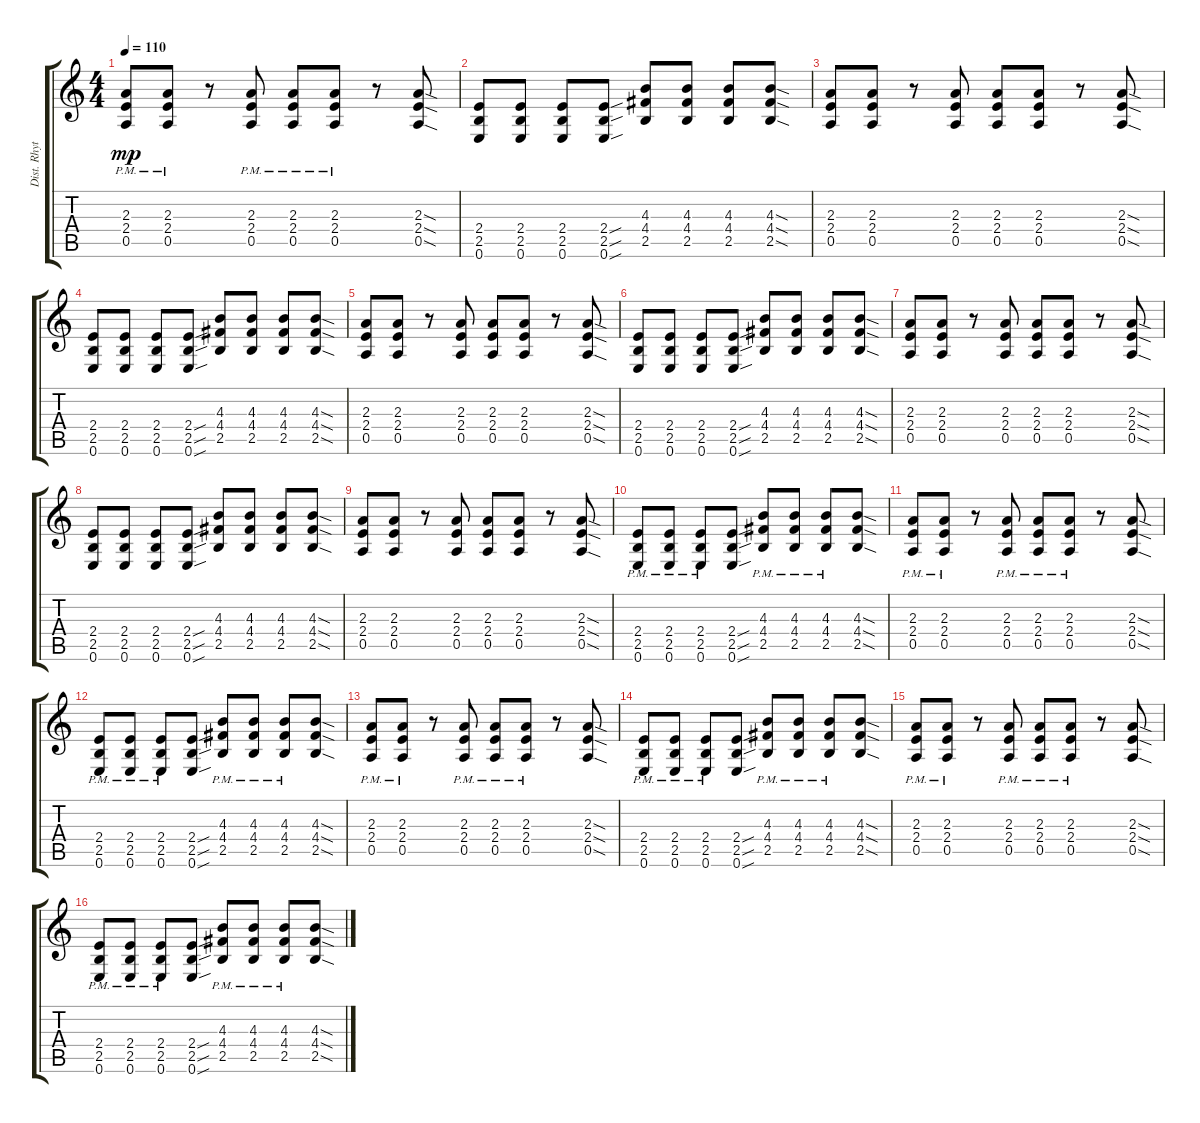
\track ("Dist. Rhythm" "Dist. Rhyt") {instrument distortionguitar}
\staff {score tabs}
\tuning (E4 B3 G3 D3 A2 E2) {hide}
\ts (4 4)
\tempo 110
\clef g2
\ks c
(2.3{pm} 2.4{pm} 0.5{pm}).8{dy mp} (2.3{pm} 2.4{pm} 0.5{pm}).8 r.8 (2.3{pm} 2.4{pm} 0.5{pm}).8 (2.3{pm} 2.4{pm} 0.5{pm}).8 (2.3{pm} 2.4{pm} 0.5{pm}).8 r.8 (2.3{sod} 2.4{sod} 0.5{sod}).8 |
(2.4 2.5 0.6).8 (2.4 2.5 0.6).8 (2.4 2.5 0.6).8 (2.4{sou} 2.5{sou} 0.6{sou}).8 (4.3 4.4 2.5).8 (4.3 4.4 2.5).8 (4.3 4.4 2.5).8 (4.3{sod} 4.4{sod} 2.5{sod}).8 |
(2.3 2.4 0.5).8 (2.3 2.4 0.5).8 r.8 (2.3 2.4 0.5).8 (2.3 2.4 0.5).8 (2.3 2.4 0.5).8 r.8 (2.3{sod} 2.4{sod} 0.5{sod}).8 |
(2.4 2.5 0.6).8 (2.4 2.5 0.6).8 (2.4 2.5 0.6).8 (2.4{sou} 2.5{sou} 0.6{sou}).8 (4.3 4.4 2.5).8 (4.3 4.4 2.5).8 (4.3 4.4 2.5).8 (4.3{sod} 4.4{sod} 2.5{sod}).8 |
(2.3 2.4 0.5).8 (2.3 2.4 0.5).8 r.8 (2.3 2.4 0.5).8 (2.3 2.4 0.5).8 (2.3 2.4 0.5).8 r.8 (2.3{sod} 2.4{sod} 0.5{sod}).8 |
(2.4 2.5 0.6).8 (2.4 2.5 0.6).8 (2.4 2.5 0.6).8 (2.4{sou} 2.5{sou} 0.6{sou}).8 (4.3 4.4 2.5).8 (4.3 4.4 2.5).8 (4.3 4.4 2.5).8 (4.3{sod} 4.4{sod} 2.5{sod}).8 |
(2.3 2.4 0.5).8 (2.3 2.4 0.5).8 r.8 (2.3 2.4 0.5).8 (2.3 2.4 0.5).8 (2.3 2.4 0.5).8 r.8 (2.3{sod} 2.4{sod} 0.5{sod}).8 |
(2.4 2.5 0.6).8 (2.4 2.5 0.6).8 (2.4 2.5 0.6).8 (2.4{sou} 2.5{sou} 0.6{sou}).8 (4.3 4.4 2.5).8 (4.3 4.4 2.5).8 (4.3 4.4 2.5).8 (4.3{sod} 4.4{sod} 2.5{sod}).8 |
(2.3 2.4 0.5).8 (2.3 2.4 0.5).8 r.8 (2.3 2.4 0.5).8 (2.3 2.4 0.5).8 (2.3 2.4 0.5).8 r.8 (2.3{sod} 2.4{sod} 0.5{sod}).8 |
(2.4{pm} 2.5{pm} 0.6{pm}).8 (2.4{pm} 2.5{pm} 0.6{pm}).8 (2.4{pm} 2.5{pm} 0.6{pm}).8 (2.4{sou} 2.5{sou} 0.6{sou}).8 (4.3{pm} 4.4{pm} 2.5{pm}).8 (4.3{pm} 4.4{pm} 2.5{pm}).8 (4.3{pm} 4.4{pm} 2.5{pm}).8 (4.3{sod} 4.4{sod} 2.5{sod}).8 |
(2.3{pm} 2.4{pm} 0.5{pm}).8 (2.3{pm} 2.4{pm} 0.5{pm}).8 r.8 (2.3{pm} 2.4{pm} 0.5{pm}).8 (2.3{pm} 2.4{pm} 0.5{pm}).8 (2.3{pm} 2.4{pm} 0.5{pm}).8 r.8 (2.3{sod} 2.4{sod} 0.5{sod}).8 |
(2.4{pm} 2.5{pm} 0.6{pm}).8 (2.4{pm} 2.5{pm} 0.6{pm}).8 (2.4{pm} 2.5{pm} 0.6{pm}).8 (2.4{sou} 2.5{sou} 0.6{sou}).8 (4.3{pm} 4.4{pm} 2.5{pm}).8 (4.3{pm} 4.4{pm} 2.5{pm}).8 (4.3{pm} 4.4{pm} 2.5{pm}).8 (4.3{sod} 4.4{sod} 2.5{sod}).8 |
(2.3{pm} 2.4{pm} 0.5{pm}).8 (2.3{pm} 2.4{pm} 0.5{pm}).8 r.8 (2.3{pm} 2.4{pm} 0.5{pm}).8 (2.3{pm} 2.4{pm} 0.5{pm}).8 (2.3{pm} 2.4{pm} 0.5{pm}).8 r.8 (2.3{sod} 2.4{sod} 0.5{sod}).8 |
(2.4{pm} 2.5{pm} 0.6{pm}).8 (2.4{pm} 2.5{pm} 0.6{pm}).8 (2.4{pm} 2.5{pm} 0.6{pm}).8 (2.4{sou} 2.5{sou} 0.6{sou}).8 (4.3{pm} 4.4{pm} 2.5{pm}).8 (4.3{pm} 4.4{pm} 2.5{pm}).8 (4.3{pm} 4.4{pm} 2.5{pm}).8 (4.3{sod} 4.4{sod} 2.5{sod}).8 |
(2.3{pm} 2.4{pm} 0.5{pm}).8 (2.3{pm} 2.4{pm} 0.5{pm}).8 r.8 (2.3{pm} 2.4{pm} 0.5{pm}).8 (2.3{pm} 2.4{pm} 0.5{pm}).8 (2.3{pm} 2.4{pm} 0.5{pm}).8 r.8 (2.3{sod} 2.4{sod} 0.5{sod}).8 |
(2.4{pm} 2.5{pm} 0.6{pm}).8 (2.4{pm} 2.5{pm} 0.6{pm}).8 (2.4{pm} 2.5{pm} 0.6{pm}).8 (2.4{sou} 2.5{sou} 0.6{sou}).8 (4.3{pm} 4.4{pm} 2.5{pm}).8 (4.3{pm} 4.4{pm} 2.5{pm}).8 (4.3{pm} 4.4{pm} 2.5{pm}).8 (4.3{sod} 4.4{sod} 2.5{sod}).8
